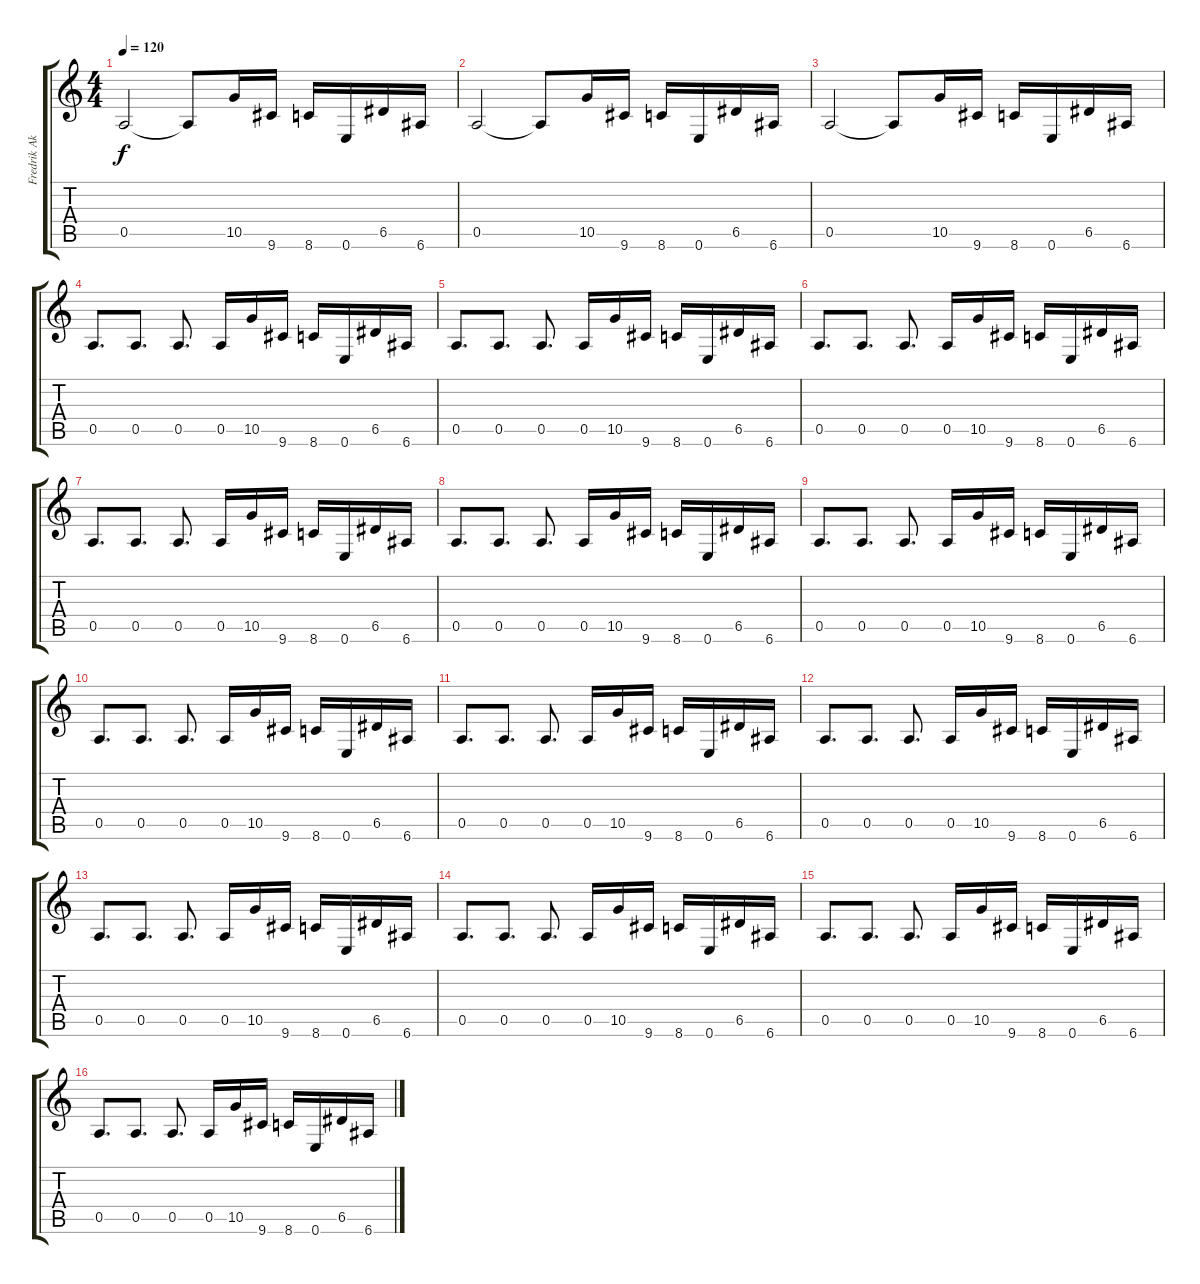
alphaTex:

\track ("Fredrik Akesson - Electric Guitar 1" "Fredrik Ak") {instrument distortionguitar}
\staff {score tabs}
\tuning (E4 B3 G3 D3 A2 E2) {hide}
\ts (4 4)
\tempo 120
\clef g2
\ks c
0.5.2{dy f} 0.5{t}.8 10.5.16 9.6.16 8.6.16 0.6.16 6.5.16 6.6.16 |
0.5.2 0.5{t}.8 10.5.16 9.6.16 8.6.16 0.6.16 6.5.16 6.6.16 |
0.5.2 0.5{t}.8 10.5.16 9.6.16 8.6.16 0.6.16 6.5.16 6.6.16 |
0.5.8{d} 0.5.8{d} 0.5.8{d} 0.5.16 10.5.16 9.6.16 8.6.16 0.6.16 6.5.16 6.6.16 |
0.5.8{d} 0.5.8{d} 0.5.8{d} 0.5.16 10.5.16 9.6.16 8.6.16 0.6.16 6.5.16 6.6.16 |
0.5.8{d} 0.5.8{d} 0.5.8{d} 0.5.16 10.5.16 9.6.16 8.6.16 0.6.16 6.5.16 6.6.16 |
0.5.8{d} 0.5.8{d} 0.5.8{d} 0.5.16 10.5.16 9.6.16 8.6.16 0.6.16 6.5.16 6.6.16 |
0.5.8{d} 0.5.8{d} 0.5.8{d} 0.5.16 10.5.16 9.6.16 8.6.16 0.6.16 6.5.16 6.6.16 |
0.5.8{d} 0.5.8{d} 0.5.8{d} 0.5.16 10.5.16 9.6.16 8.6.16 0.6.16 6.5.16 6.6.16 |
0.5.8{d} 0.5.8{d} 0.5.8{d} 0.5.16 10.5.16 9.6.16 8.6.16 0.6.16 6.5.16 6.6.16 |
0.5.8{d} 0.5.8{d} 0.5.8{d} 0.5.16 10.5.16 9.6.16 8.6.16 0.6.16 6.5.16 6.6.16 |
0.5.8{d} 0.5.8{d} 0.5.8{d} 0.5.16 10.5.16 9.6.16 8.6.16 0.6.16 6.5.16 6.6.16 |
0.5.8{d} 0.5.8{d} 0.5.8{d} 0.5.16 10.5.16 9.6.16 8.6.16 0.6.16 6.5.16 6.6.16 |
0.5.8{d} 0.5.8{d} 0.5.8{d} 0.5.16 10.5.16 9.6.16 8.6.16 0.6.16 6.5.16 6.6.16 |
0.5.8{d} 0.5.8{d} 0.5.8{d} 0.5.16 10.5.16 9.6.16 8.6.16 0.6.16 6.5.16 6.6.16 |
0.5.8{d} 0.5.8{d} 0.5.8{d} 0.5.16 10.5.16 9.6.16 8.6.16 0.6.16 6.5.16 6.6.16
